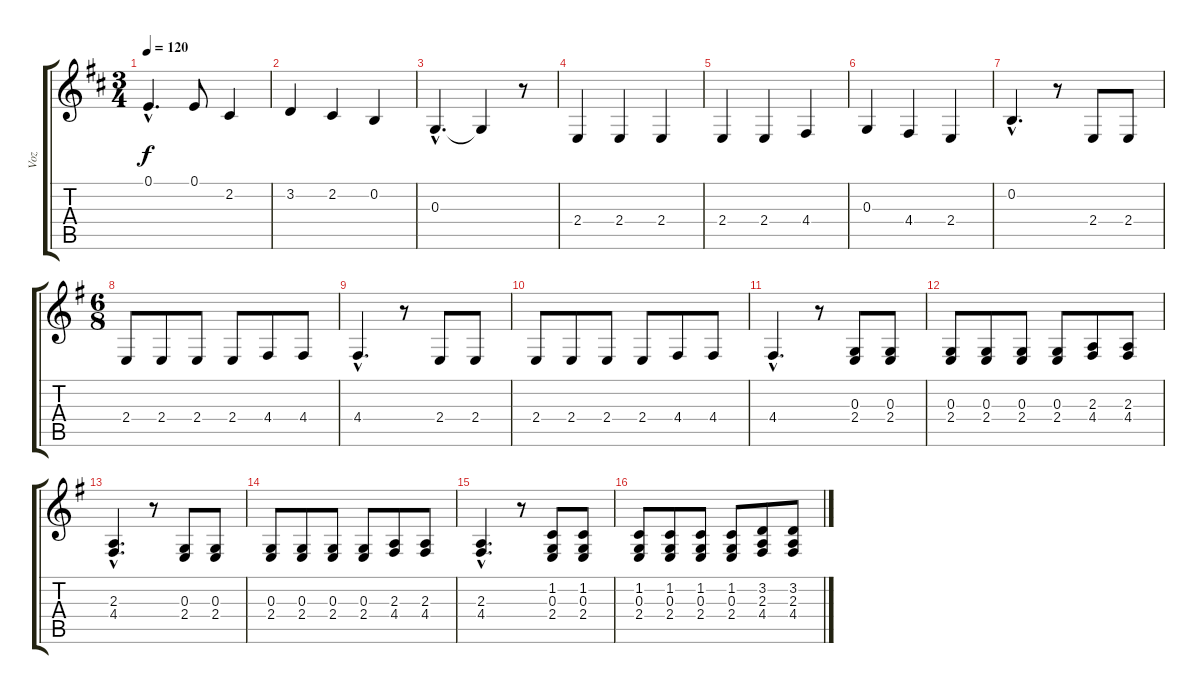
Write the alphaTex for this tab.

\track ("Voz" "Voz") {instrument violin}
\staff {score tabs}
\tuning (E4 B3 G3 D3 A2 E2) {hide}
\ts (3 4)
\tempo 120
\clef g2
\ks d
0.1{hac}.4{d dy f} 0.1.8 2.2.4 |
3.2.4 2.2.4 0.2.4 |
0.3{hac}.4{d} 0.3{t}.4 r.8 |
2.4.4 2.4.4 2.4.4 |
2.4.4 2.4.4 4.4.4 |
0.3.4 4.4.4 2.4.4 |
0.2{hac}.4{d} r.8 2.4.8 2.4.8 |
\ts (6 8)
\ks g
2.4.8 2.4.8 2.4.8 2.4.8 4.4.8 4.4.8 |
4.4{hac}.4{d} r.8 2.4.8 2.4.8 |
2.4.8 2.4.8 2.4.8 2.4.8 4.4.8 4.4.8 |
4.4{hac}.4{d} r.8 (0.3 2.4).8 (0.3 2.4).8 |
(0.3 2.4).8 (0.3 2.4).8 (0.3 2.4).8 (0.3 2.4).8 (2.3 4.4).8 (2.3 4.4).8 |
(2.3{hac} 4.4{hac}).4{d} r.8 (0.3 2.4).8 (0.3 2.4).8 |
(0.3 2.4).8 (0.3 2.4).8 (0.3 2.4).8 (0.3 2.4).8 (2.3 4.4).8 (2.3 4.4).8 |
(2.3{hac} 4.4{hac}).4{d} r.8 (1.2 0.3 2.4).8 (1.2 0.3 2.4).8 |
(1.2 0.3 2.4).8 (1.2 0.3 2.4).8 (1.2 0.3 2.4).8 (1.2 0.3 2.4).8 (3.2 2.3 4.4).8 (3.2 2.3 4.4).8
